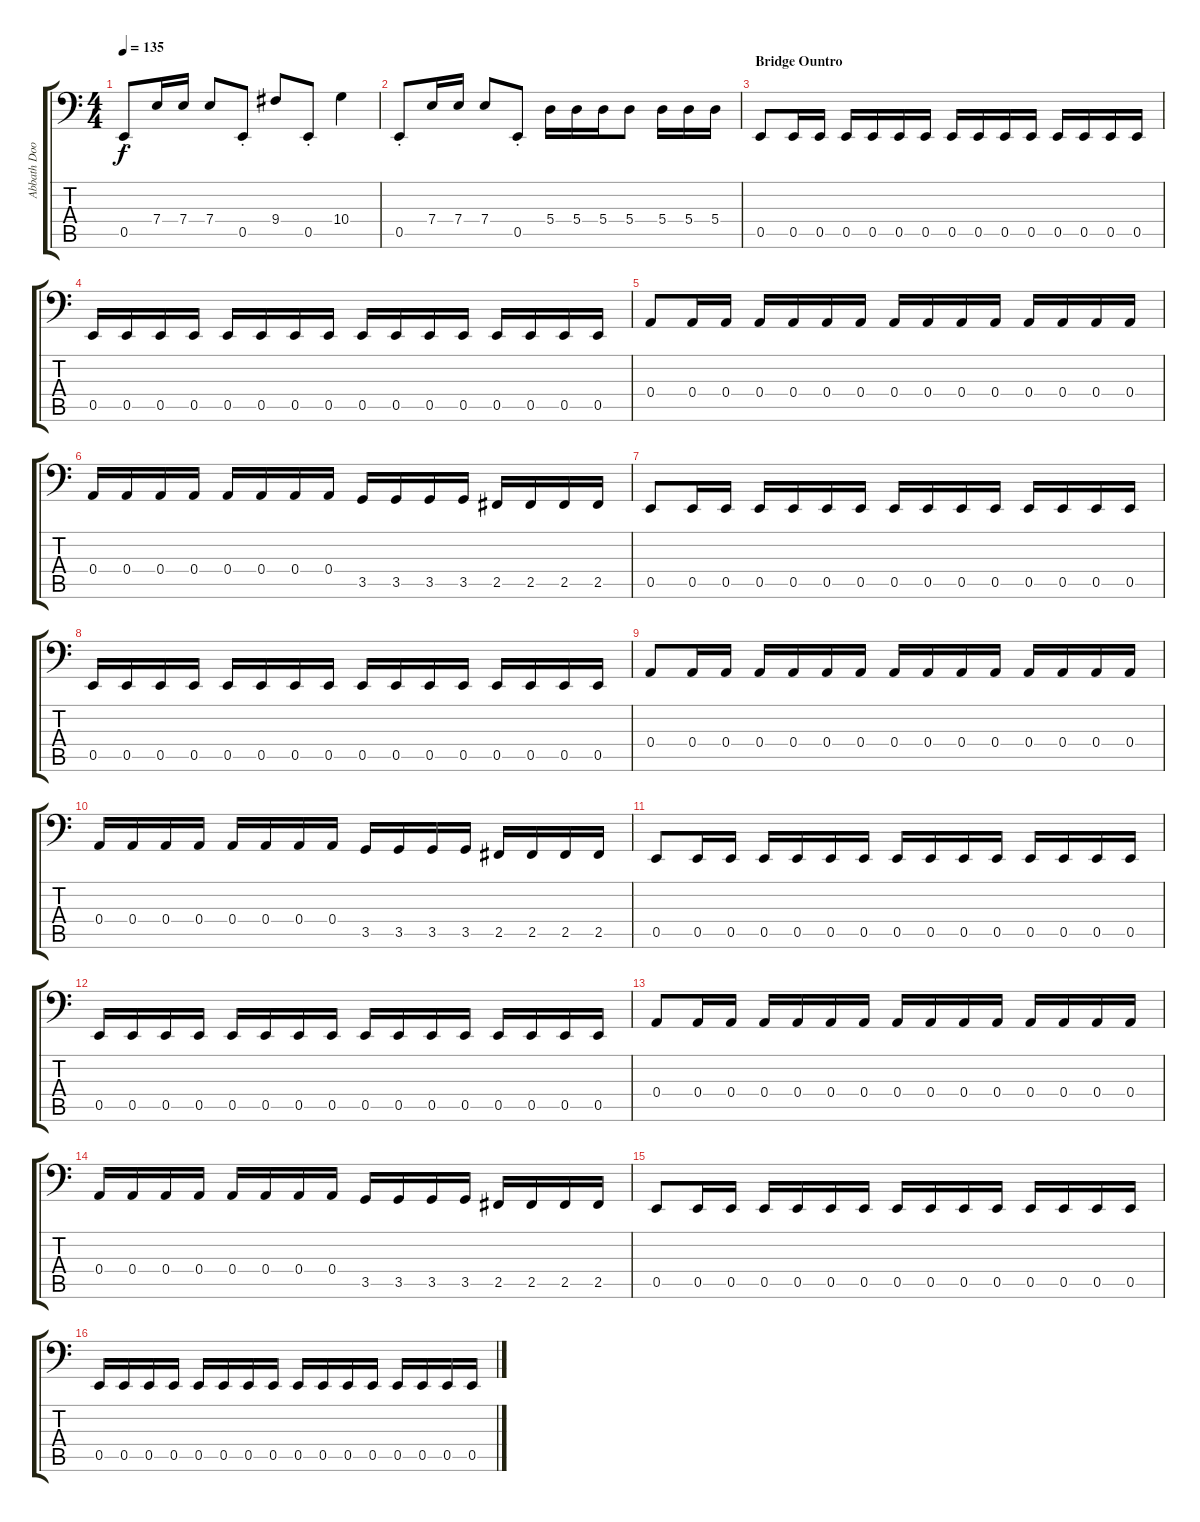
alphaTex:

\track ("Abbath Doom Occulta (Bass)" "Abbath Doo") {instrument electricbasspick}
\staff {score tabs}
\tuning (B2 Gb2 D2 A1 E1 B0) {hide}
\ts (4 4)
\tempo 135
\clef f4
\ks c
0.5{st}.8{dy f} 7.4.16 7.4.16 7.4.8 0.5{st}.8 9.4.8 0.5{st}.8 10.4.4 |
0.5{st}.8 7.4.16 7.4.16 7.4.8 0.5{st}.8 5.4.16 5.4.16 5.4.16 5.4.8 5.4.16 5.4.16 5.4.16 |
\section ("" "Bridge Ountro")
0.5.8 0.5.16 0.5.16 0.5.16 0.5.16 0.5.16 0.5.16 0.5.16 0.5.16 0.5.16 0.5.16 0.5.16 0.5.16 0.5.16 0.5.16 |
0.5.16 0.5.16 0.5.16 0.5.16 0.5.16 0.5.16 0.5.16 0.5.16 0.5.16 0.5.16 0.5.16 0.5.16 0.5.16 0.5.16 0.5.16 0.5.16 |
0.4.8 0.4.16 0.4.16 0.4.16 0.4.16 0.4.16 0.4.16 0.4.16 0.4.16 0.4.16 0.4.16 0.4.16 0.4.16 0.4.16 0.4.16 |
0.4.16 0.4.16 0.4.16 0.4.16 0.4.16 0.4.16 0.4.16 0.4.16 3.5.16 3.5.16 3.5.16 3.5.16 2.5.16 2.5.16 2.5.16 2.5.16 |
0.5.8 0.5.16 0.5.16 0.5.16 0.5.16 0.5.16 0.5.16 0.5.16 0.5.16 0.5.16 0.5.16 0.5.16 0.5.16 0.5.16 0.5.16 |
0.5.16 0.5.16 0.5.16 0.5.16 0.5.16 0.5.16 0.5.16 0.5.16 0.5.16 0.5.16 0.5.16 0.5.16 0.5.16 0.5.16 0.5.16 0.5.16 |
0.4.8 0.4.16 0.4.16 0.4.16 0.4.16 0.4.16 0.4.16 0.4.16 0.4.16 0.4.16 0.4.16 0.4.16 0.4.16 0.4.16 0.4.16 |
0.4.16 0.4.16 0.4.16 0.4.16 0.4.16 0.4.16 0.4.16 0.4.16 3.5.16 3.5.16 3.5.16 3.5.16 2.5.16 2.5.16 2.5.16 2.5.16 |
0.5.8 0.5.16 0.5.16 0.5.16 0.5.16 0.5.16 0.5.16 0.5.16 0.5.16 0.5.16 0.5.16 0.5.16 0.5.16 0.5.16 0.5.16 |
0.5.16 0.5.16 0.5.16 0.5.16 0.5.16 0.5.16 0.5.16 0.5.16 0.5.16 0.5.16 0.5.16 0.5.16 0.5.16 0.5.16 0.5.16 0.5.16 |
0.4.8 0.4.16 0.4.16 0.4.16 0.4.16 0.4.16 0.4.16 0.4.16 0.4.16 0.4.16 0.4.16 0.4.16 0.4.16 0.4.16 0.4.16 |
0.4.16 0.4.16 0.4.16 0.4.16 0.4.16 0.4.16 0.4.16 0.4.16 3.5.16 3.5.16 3.5.16 3.5.16 2.5.16 2.5.16 2.5.16 2.5.16 |
0.5.8 0.5.16 0.5.16 0.5.16 0.5.16 0.5.16 0.5.16 0.5.16 0.5.16 0.5.16 0.5.16 0.5.16 0.5.16 0.5.16 0.5.16 |
0.5.16 0.5.16 0.5.16 0.5.16 0.5.16 0.5.16 0.5.16 0.5.16 0.5.16 0.5.16 0.5.16 0.5.16 0.5.16 0.5.16 0.5.16 0.5.16
